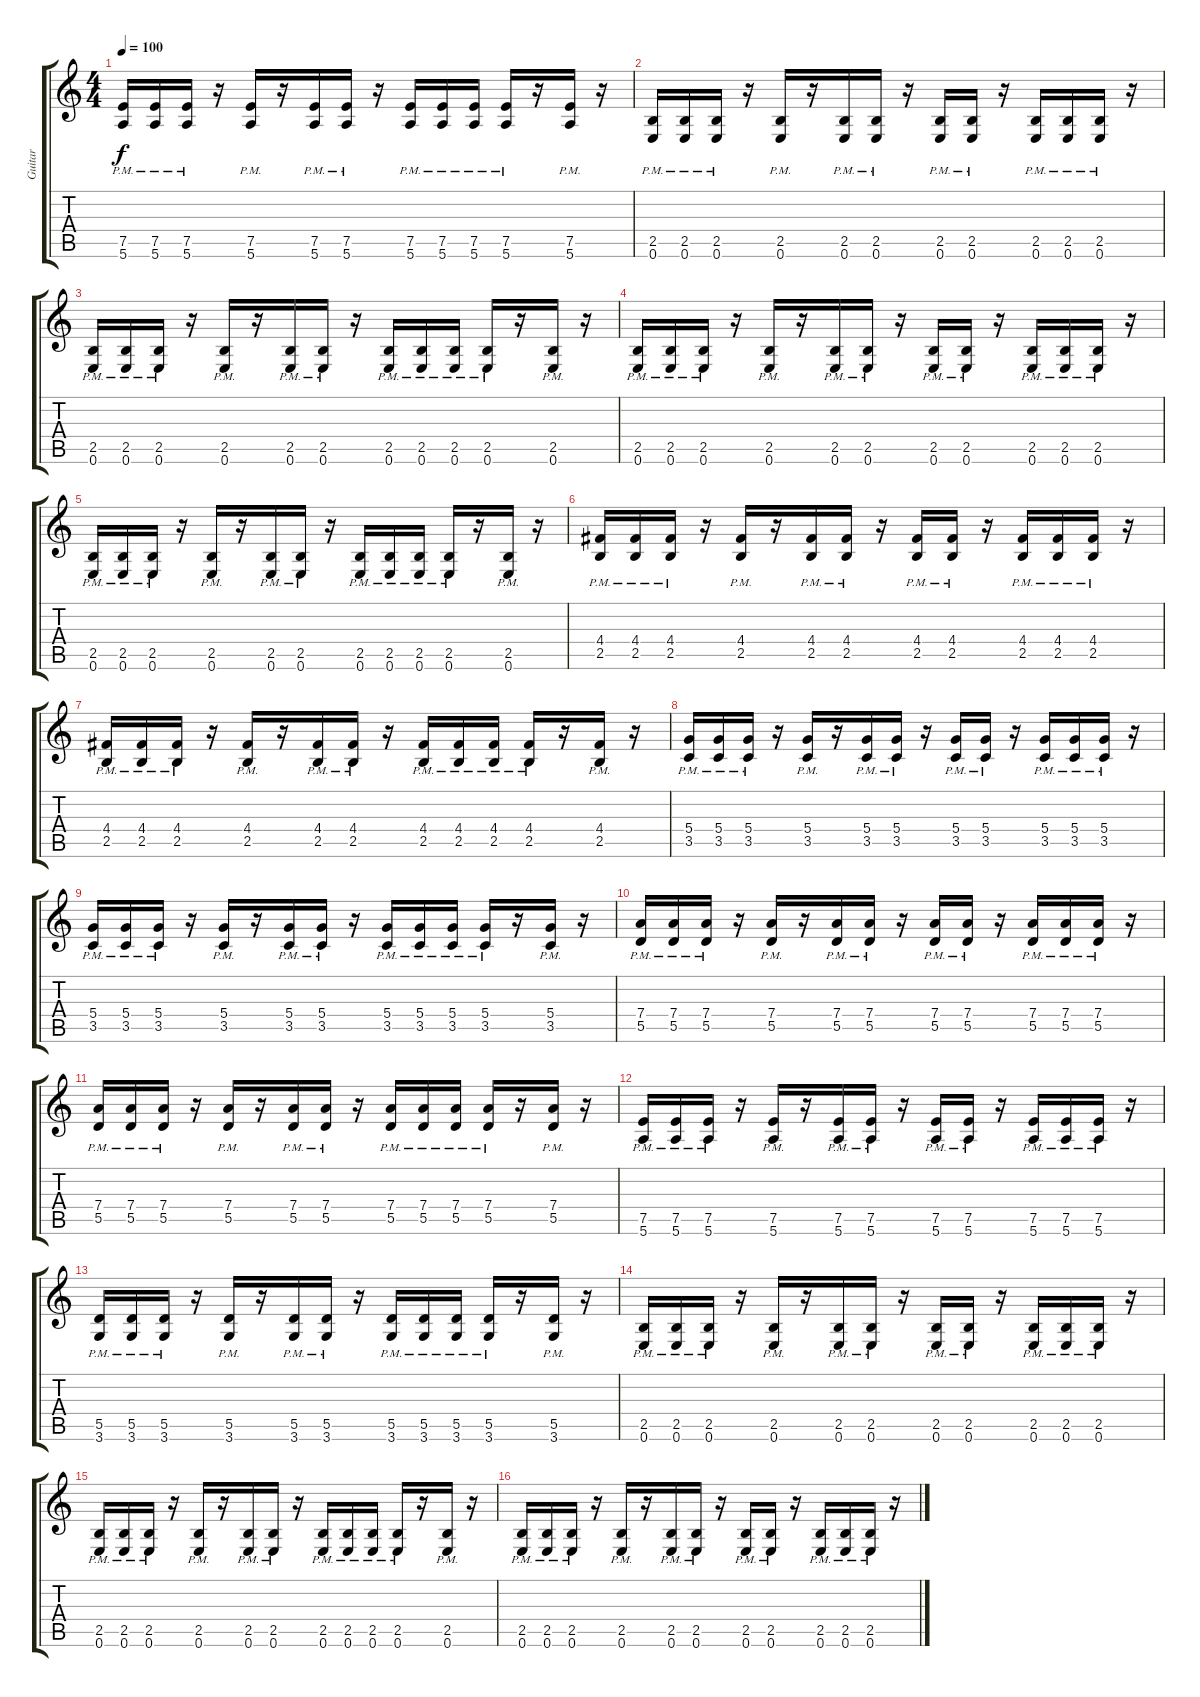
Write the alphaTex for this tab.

\track ("Guitar" "Guitar") {instrument electricguitarmuted}
\staff {score tabs}
\tuning (E4 B3 G3 D3 A2 E2) {hide}
\ts (4 4)
\tempo 100
\clef g2
\ks c
(7.5{pm} 5.6{pm}).16{dy f} (7.5{pm} 5.6{pm}).16 (7.5{pm} 5.6{pm}).16 r.16 (7.5{pm} 5.6{pm}).16 r.16 (7.5{pm} 5.6{pm}).16 (7.5{pm} 5.6).16 r.16 (7.5{pm} 5.6{pm}).16 (7.5{pm} 5.6{pm}).16 (7.5{pm} 5.6{pm}).16 (7.5 5.6{pm}).16 r.16 (7.5{pm} 5.6{pm}).16 r.16 |
(2.5{pm} 0.6{pm}).16 (2.5{pm} 0.6{pm}).16 (2.5{pm} 0.6{pm}).16 r.16 (2.5{pm} 0.6{pm}).16 r.16 (2.5{pm} 0.6{pm}).16 (2.5{pm} 0.6).16 r.16 (2.5{pm} 0.6{pm}).16 (2.5 0.6{pm}).16 r.16 (2.5{pm} 0.6{pm}).16 (2.5{pm} 0.6{pm}).16 (2.5{pm} 0.6{pm}).16 r.16 |
(2.5{pm} 0.6{pm}).16 (2.5{pm} 0.6{pm}).16 (2.5{pm} 0.6{pm}).16 r.16 (2.5{pm} 0.6{pm}).16 r.16 (2.5{pm} 0.6{pm}).16 (2.5{pm} 0.6{pm}).16 r.16 (2.5{pm} 0.6{pm}).16 (2.5{pm} 0.6{pm}).16 (2.5{pm} 0.6{pm}).16 (2.5{pm} 0.6{pm}).16 r.16 (2.5{pm} 0.6{pm}).16 r.16 |
(2.5{pm} 0.6{pm}).16 (2.5{pm} 0.6{pm}).16 (2.5{pm} 0.6{pm}).16 r.16 (2.5{pm} 0.6{pm}).16 r.16 (2.5{pm} 0.6{pm}).16 (2.5{pm} 0.6{pm}).16 r.16 (2.5{pm} 0.6{pm}).16 (2.5{pm} 0.6{pm}).16 r.16 (2.5{pm} 0.6{pm}).16 (2.5{pm} 0.6{pm}).16 (2.5{pm} 0.6{pm}).16 r.16 |
(2.5{pm} 0.6{pm}).16 (2.5{pm} 0.6{pm}).16 (2.5{pm} 0.6).16 r.16 (2.5{pm} 0.6{pm}).16 r.16 (2.5{pm} 0.6{pm}).16 (2.5{pm} 0.6{pm}).16 r.16 (2.5{pm} 0.6{pm}).16 (2.5{pm} 0.6{pm}).16 (2.5{pm} 0.6{pm}).16 (2.5{pm} 0.6{pm}).16 r.16 (2.5{pm} 0.6{pm}).16 r.16 |
(4.4{pm} 2.5{pm}).16 (4.4 2.5{pm}).16 (4.4{pm} 2.5{pm}).16 r.16 (4.4{pm} 2.5).16 r.16 (4.4{pm} 2.5).16 (4.4{pm} 2.5).16 r.16 (4.4{pm} 2.5).16 (4.4 2.5{pm}).16 r.16 (4.4{pm} 2.5).16 (4.4{pm} 2.5).16 (4.4{pm} 2.5).16 r.16 |
(4.4{pm} 2.5).16 (4.4{pm} 2.5).16 (4.4{pm} 2.5).16 r.16 (4.4{pm} 2.5).16 r.16 (4.4{pm} 2.5).16 (4.4{pm} 2.5).16 r.16 (4.4{pm} 2.5).16 (4.4{pm} 2.5).16 (4.4{pm} 2.5).16 (4.4{pm} 2.5).16 r.16 (4.4{pm} 2.5).16 r.16 |
(5.4{pm} 3.5{pm}).16 (5.4{pm} 3.5{pm}).16 (5.4{pm} 3.5{pm}).16 r.16 (5.4{pm} 3.5{pm}).16 r.16 (5.4{pm} 3.5{pm}).16 (5.4{pm} 3.5{pm}).16 r.16 (5.4{pm} 3.5{pm}).16 (5.4{pm} 3.5{pm}).16 r.16 (5.4{pm} 3.5{pm}).16 (5.4{pm} 3.5{pm}).16 (5.4{pm} 3.5).16 r.16 |
(5.4{pm} 3.5{pm}).16 (5.4{pm} 3.5{pm}).16 (5.4{pm} 3.5{pm}).16 r.16 (5.4{pm} 3.5{pm}).16 r.16 (5.4{pm} 3.5{pm}).16 (5.4{pm} 3.5{pm}).16 r.16 (5.4{pm} 3.5{pm}).16 (5.4{pm} 3.5{pm}).16 (5.4{pm} 3.5{pm}).16 (5.4{pm} 3.5{pm}).16 r.16 (5.4{pm} 3.5{pm}).16 r.16 |
(7.4{pm} 5.5{pm}).16 (7.4{pm} 5.5{pm}).16 (7.4{pm} 5.5{pm}).16 r.16 (7.4{pm} 5.5{pm}).16 r.16 (7.4{pm} 5.5{pm}).16 (7.4{pm} 5.5).16 r.16 (7.4{pm} 5.5{pm}).16 (7.4{pm} 5.5{pm}).16 r.16 (7.4{pm} 5.5{pm}).16 (7.4{pm} 5.5{pm}).16 (7.4{pm} 5.5{pm}).16 r.16 |
(7.4{pm} 5.5{pm}).16 (7.4{pm} 5.5{pm}).16 (7.4{pm} 5.5{pm}).16 r.16 (7.4{pm} 5.5{pm}).16 r.16 (7.4{pm} 5.5{pm}).16 (7.4{pm} 5.5{pm}).16 r.16 (7.4{pm} 5.5{pm}).16 (7.4{pm} 5.5{pm}).16 (7.4{pm} 5.5{pm}).16 (7.4{pm} 5.5{pm}).16 r.16 (7.4{pm} 5.5{pm}).16 r.16 |
(7.5{pm} 5.6{pm}).16 (7.5{pm} 5.6{pm}).16 (7.5{pm} 5.6{pm}).16 r.16 (7.5{pm} 5.6{pm}).16 r.16 (7.5{pm} 5.6{pm}).16 (7.5{pm} 5.6{pm}).16 r.16 (7.5{pm} 5.6{pm}).16 (7.5 5.6{pm}).16 r.16 (7.5{pm} 5.6{pm}).16 (7.5{pm} 5.6{pm}).16 (7.5{pm} 5.6{pm}).16 r.16 |
(5.5{pm} 3.6{pm}).16 (5.5{pm} 3.6{pm}).16 (5.5{pm} 3.6{pm}).16 r.16 (5.5{pm} 3.6{pm}).16 r.16 (5.5{pm} 3.6{pm}).16 (5.5{pm} 3.6{pm}).16 r.16 (5.5{pm} 3.6{pm}).16 (5.5{pm} 3.6{pm}).16 (5.5{pm} 3.6).16 (5.5{pm} 3.6{pm}).16 r.16 (5.5{pm} 3.6{pm}).16 r.16 |
(2.5{pm} 0.6{pm}).16 (2.5{pm} 0.6{pm}).16 (2.5{pm} 0.6{pm}).16 r.16 (2.5{pm} 0.6{pm}).16 r.16 (2.5{pm} 0.6{pm}).16 (2.5{pm} 0.6).16 r.16 (2.5{pm} 0.6{pm}).16 (2.5 0.6{pm}).16 r.16 (2.5{pm} 0.6{pm}).16 (2.5{pm} 0.6{pm}).16 (2.5{pm} 0.6{pm}).16 r.16 |
(2.5{pm} 0.6{pm}).16 (2.5{pm} 0.6{pm}).16 (2.5{pm} 0.6{pm}).16 r.16 (2.5{pm} 0.6{pm}).16 r.16 (2.5{pm} 0.6{pm}).16 (2.5{pm} 0.6{pm}).16 r.16 (2.5{pm} 0.6{pm}).16 (2.5{pm} 0.6{pm}).16 (2.5{pm} 0.6{pm}).16 (2.5{pm} 0.6{pm}).16 r.16 (2.5{pm} 0.6{pm}).16 r.16 |
(2.5{pm} 0.6{pm}).16 (2.5{pm} 0.6{pm}).16 (2.5{pm} 0.6{pm}).16 r.16 (2.5{pm} 0.6{pm}).16 r.16 (2.5{pm} 0.6{pm}).16 (2.5{pm} 0.6{pm}).16 r.16 (2.5{pm} 0.6{pm}).16 (2.5{pm} 0.6{pm}).16 r.16 (2.5{pm} 0.6{pm}).16 (2.5{pm} 0.6{pm}).16 (2.5{pm} 0.6{pm}).16 r.16
